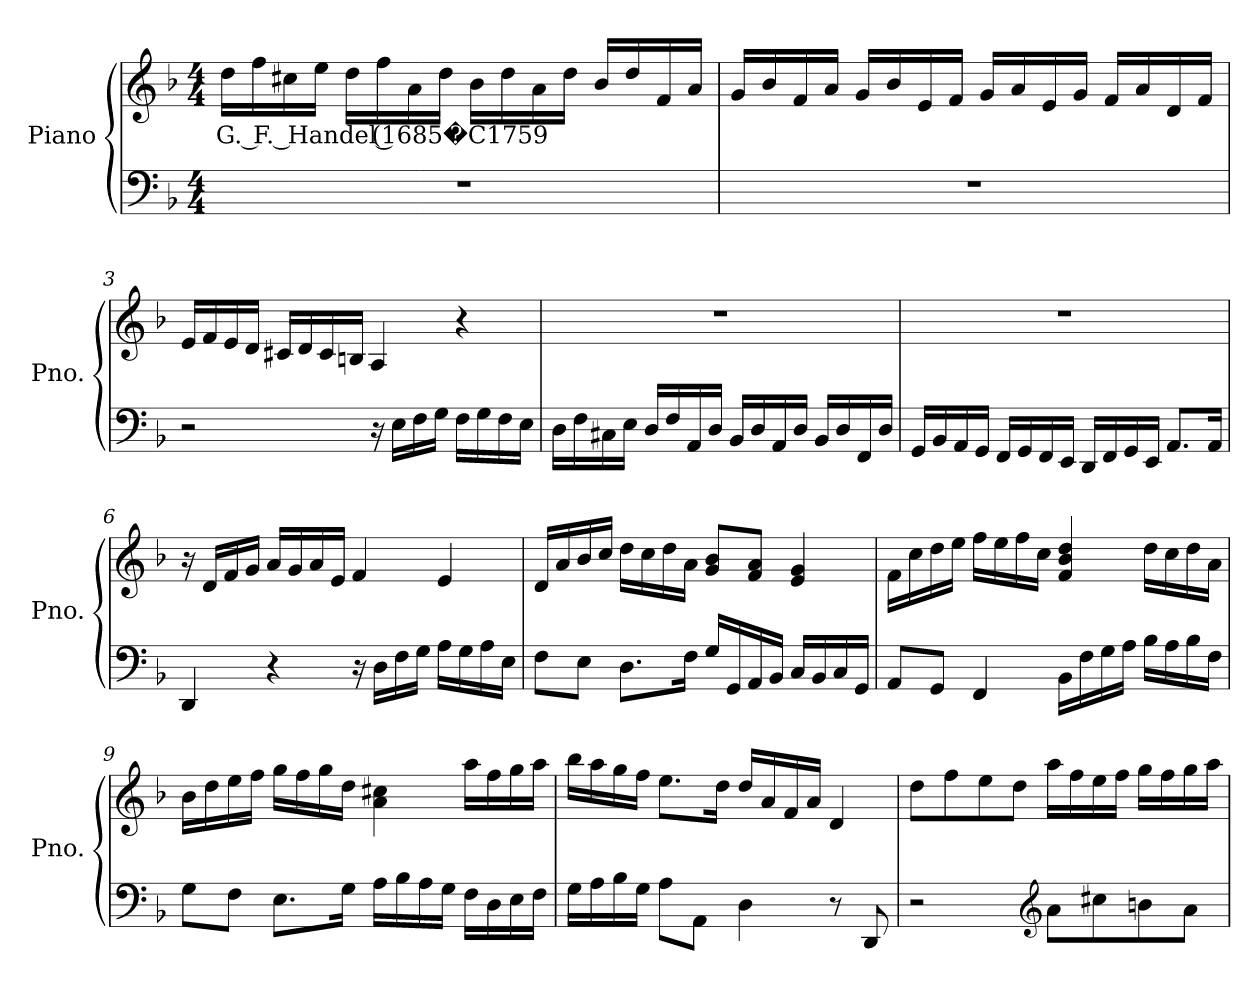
**kern	**kern	**text
*part2	*part1	*part1
*staff2	*staff1	*staff1
*I"Piano	*I"Piano	*
*I'Pno.	*I'Pno.	*
*clefF4	*clefG2	*
*k[b-]	*k[b-]	*
*M4/4	*M4/4	*
*MM104	*MM104	*
=1	=1	=1
!	!	!LO:LY:b
1r	16dd\LL	G. F. Handel (1685�C1759
.	16ff\	.
.	16cc#X\	.
.	16ee\JJ	.
.	16dd\LL	.
.	16ff\	.
.	16a\	.
.	16dd\JJ	.
.	16b-\LL	.
.	16dd\	.
.	16a\	.
.	16dd\JJ	.
.	16b-/LL	.
.	16dd/	.
.	16f/	.
.	16a/JJ	.
!!LO:LB:g=z
=2	=2	=2
1r	16g/LL	.
.	16b-/	.
.	16f/	.
.	16a/JJ	.
.	16g/LL	.
.	16b-/	.
.	16e/	.
.	16f/JJ	.
.	16g/LL	.
.	16a/	.
.	16e/	.
.	16g/JJ	.
.	16f/LL	.
.	16a/	.
.	16d/	.
.	16f/JJ	.
=3	=3	=3
2r	16e/LL	.
.	16f/	.
.	16e/	.
.	16d/JJ	.
.	16c#X/LL	.
.	16d/	.
.	16c#/	.
.	16Bn/JJ	.
16r	4A/	.
16E\LL	.	.
16F\	.	.
16G\JJ	.	.
16F\LL	4r	.
16G\	.	.
16F\	.	.
16E\JJ	.	.
!!LO:LB:g=z
=4	=4	=4
16D\LL	1r	.
16F\	.	.
16C#X\	.	.
16E\JJ	.	.
16D/LL	.	.
16F/	.	.
16AA/	.	.
16D/JJ	.	.
16BB-/LL	.	.
16D/	.	.
16AA/	.	.
16D/JJ	.	.
16BB-/LL	.	.
16D/	.	.
16FF/	.	.
16D/JJ	.	.
=5	=5	=5
16GG/LL	1r	.
16BB-/	.	.
16AA/	.	.
16GG/JJ	.	.
16FF/LL	.	.
16GG/	.	.
16FF/	.	.
16EE/JJ	.	.
16DD/LL	.	.
16FF/	.	.
16GG/	.	.
16EE/JJ	.	.
8.AA/L	.	.
16AA/Jk	.	.
!!LO:LB:g=z
=6	=6	=6
4DD/	16r	.
.	16d/LL	.
.	16f/	.
.	16g/JJ	.
4r	16a/LL	.
.	16g/	.
.	16a/	.
.	16e/JJ	.
16r	4f/	.
16D\LL	.	.
16F\	.	.
16G\JJ	.	.
16A\LL	4e/	.
16G\	.	.
16A\	.	.
16E\JJ	.	.
=7	=7	=7
8F\L	16d/LL	.
.	16a/	.
8E\J	16b-/	.
.	16cc/JJ	.
8.D\L	16dd\LL	.
.	16cc\	.
.	16dd\	.
16F\Jk	16a\JJ	.
16G/LL	8g/ 8b-/L	.
16GG/	.	.
16AA/	8f/ 8a/J	.
16BB-/JJ	.	.
16C/LL	4e/ 4g/	.
16BB-/	.	.
16C/	.	.
16GG/JJ	.	.
!!LO:LB:g=z
=8	=8	=8
8AA/L	16f\LL	.
.	16cc\	.
8GG/J	16dd\	.
.	16ee\JJ	.
4FF/	16ff\LL	.
.	16ee\	.
.	16ff\	.
.	16cc\JJ	.
16BB-\LL	4f/ 4b-/ 4dd/	.
16F\	.	.
16G\	.	.
16A\JJ	.	.
16B-\LL	16dd\LL	.
16A\	16cc\	.
16B-\	16dd\	.
16F\JJ	16a\JJ	.
=9	=9	=9
8G\L	16b-\LL	.
.	16dd\	.
8F\J	16ee\	.
.	16ff\JJ	.
8.E\L	16gg\LL	.
.	16ff\	.
.	16gg\	.
16G\Jk	16dd\JJ	.
16A\LL	4a\ 4cc#X\	.
16B-\	.	.
16A\	.	.
16G\JJ	.	.
16F\LL	16aa\LL	.
16D\	16ff\	.
16E\	16gg\	.
16F\JJ	16aa\JJ	.
!!LO:LB:g=z
=10	=10	=10
16G\LL	16bb-\LL	.
16A\	16aa\	.
16B-\	16gg\	.
16G\JJ	16ff\JJ	.
8A\L	8.ee\L	.
8AA\J	.	.
.	16dd\Jk	.
4D\	16dd/LL	.
.	16a/	.
.	16f/	.
.	16a/JJ	.
8r	4d/	.
8DD/	.	.
=11	=11	=11
2r	8dd\L	.
.	8ff\	.
.	8ee\	.
.	8dd\J	.
*clefG2	*	*
8a\L	16aa\LL	.
.	16ff\	.
8cc#X\	16ee\	.
.	16ff\JJ	.
8bn\	16gg\LL	.
.	16ff\	.
8a\J	16gg\	.
.	16aa\JJ	.
=	=	=
*-	*-	*-
